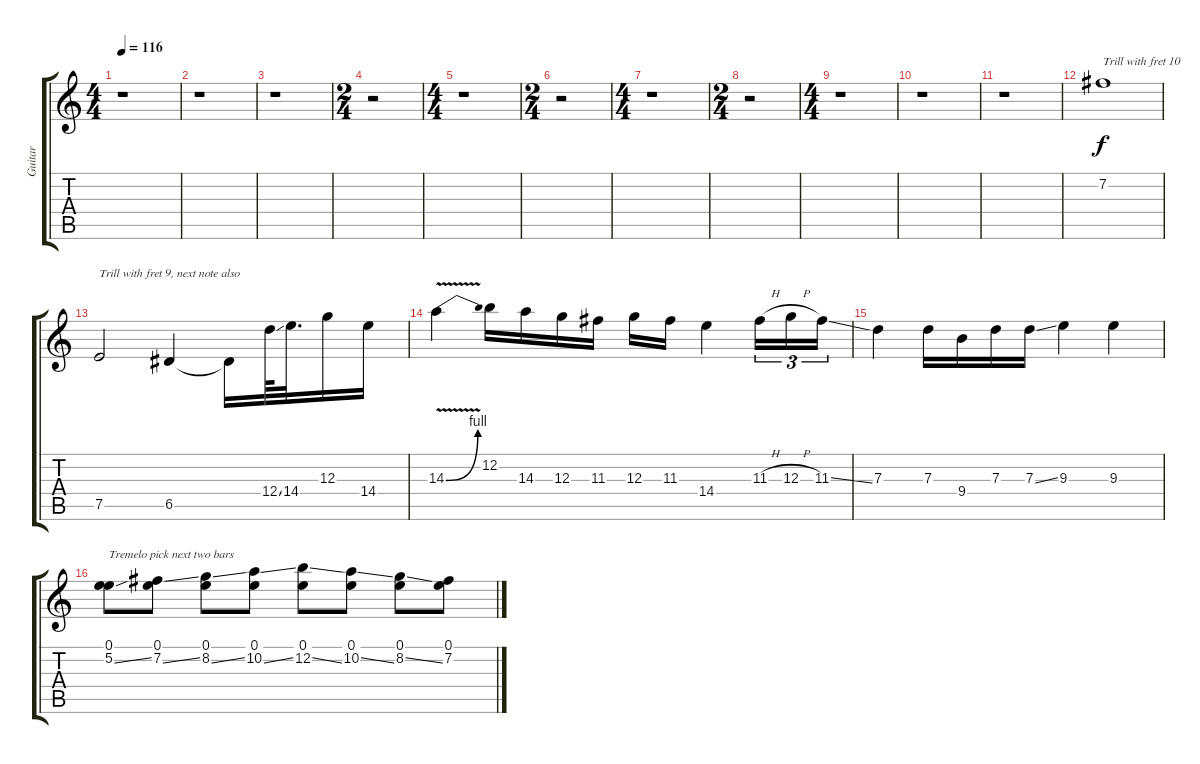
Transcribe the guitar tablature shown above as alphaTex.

\track ("Guitar " "Guitar ") {instrument distortionguitar}
\staff {score tabs}
\tuning (E4 B3 G3 D3 A2 E2) {hide}
\ts (4 4)
\tempo 116
\clef g2
\ks c
r.1{dy p} |
r.1 |
r.1 |
\ts (2 4)
r.2 |
\ts (4 4)
r.1 |
\ts (2 4)
r.2 |
\ts (4 4)
r.1 |
\ts (2 4)
r.2 |
\ts (4 4)
r.1 |
r.1 |
r.1 |
7.2.1{txt "Trill with fret 10" dy f} |
7.5.2{txt "Trill with fret 9, next note also"} 6.5.4 6.5{t}.16 12.4{ss}.64 14.4.32{d} 12.3.16 14.4.16 |
14.3{be (bend 0 0 60 4) v}.4 12.2.16 14.3.16 12.3.16 11.3.16 12.3.16 11.3.16 14.4.4 11.3{h}.16{tu (3 2)} 12.3{h}.16{tu (3 2)} 11.3{ss}.16{tu (3 2)} |
7.3.4 7.3.16 9.4.16 7.3.16 7.3{ss}.16 9.3.4 9.3.4 |
(0.1 5.2{ss}).8{txt "Tremelo pick next two bars"} (0.1 7.2{ss}).8 (0.1 8.2{ss}).8 (0.1 10.2{ss}).8 (0.1 12.2{ss}).8 (0.1 10.2{ss}).8 (0.1 8.2{ss}).8 (0.1 7.2{ss}).8
